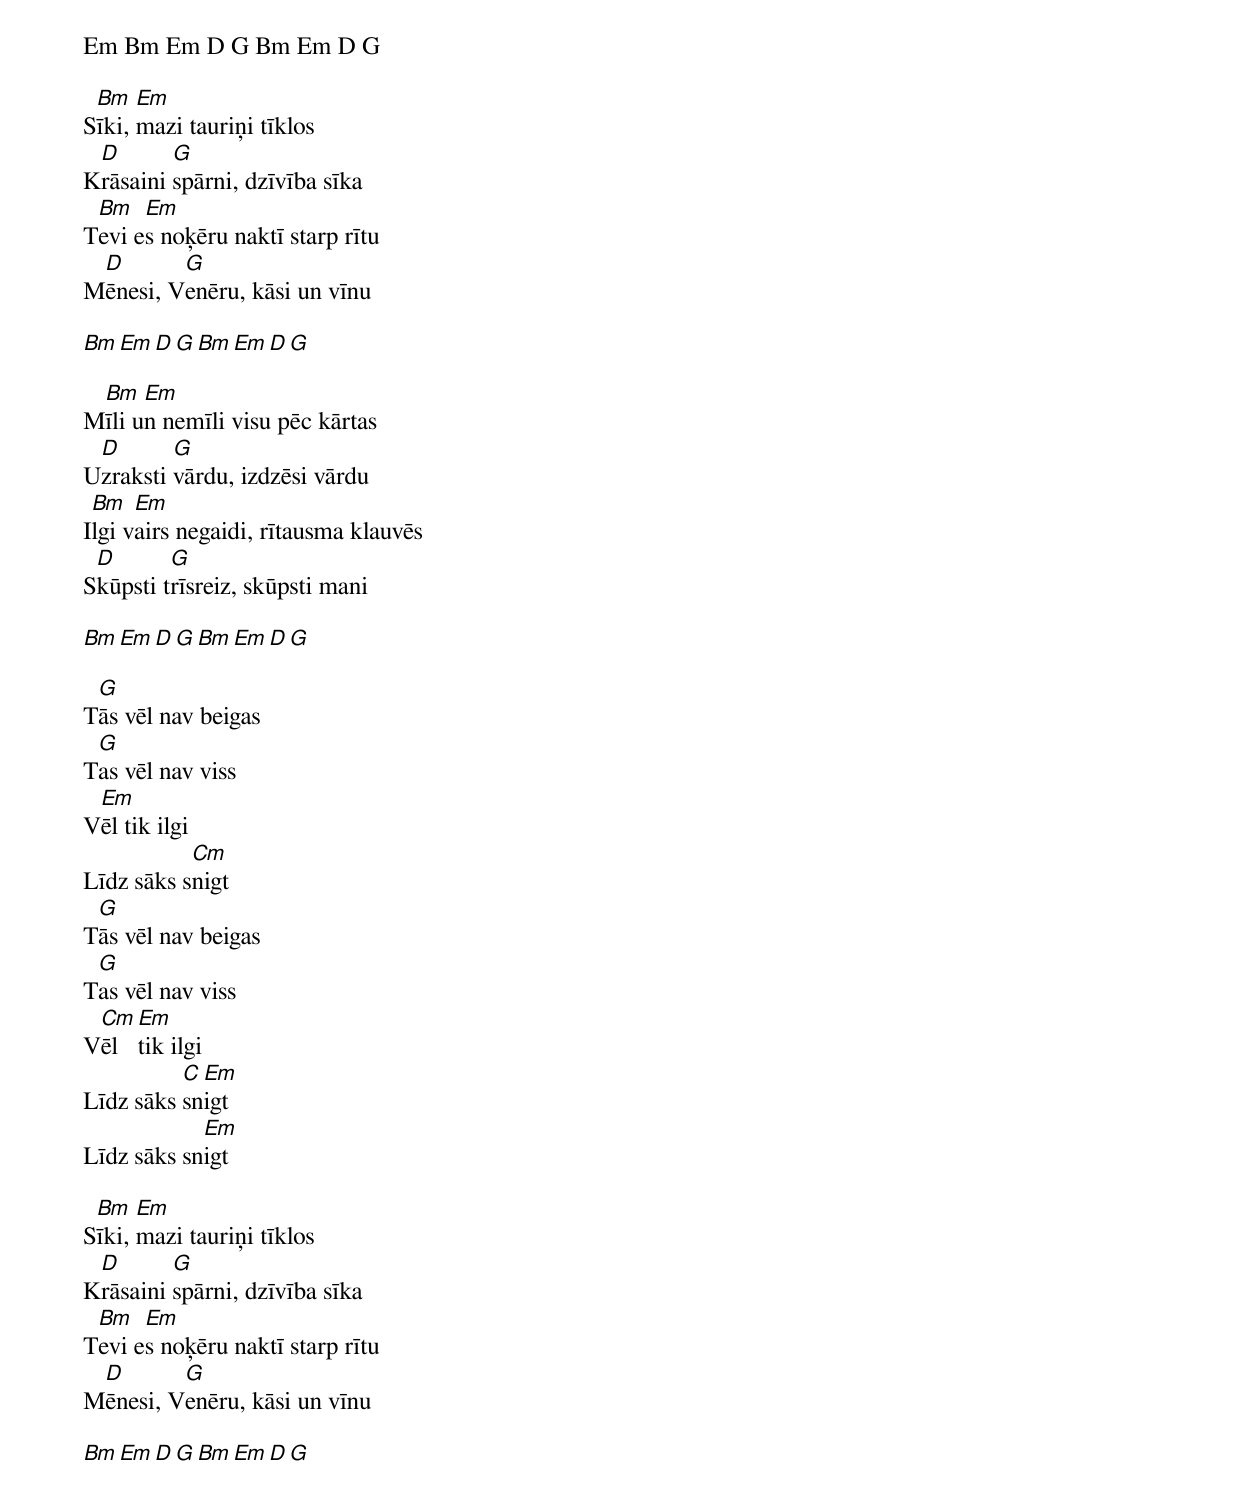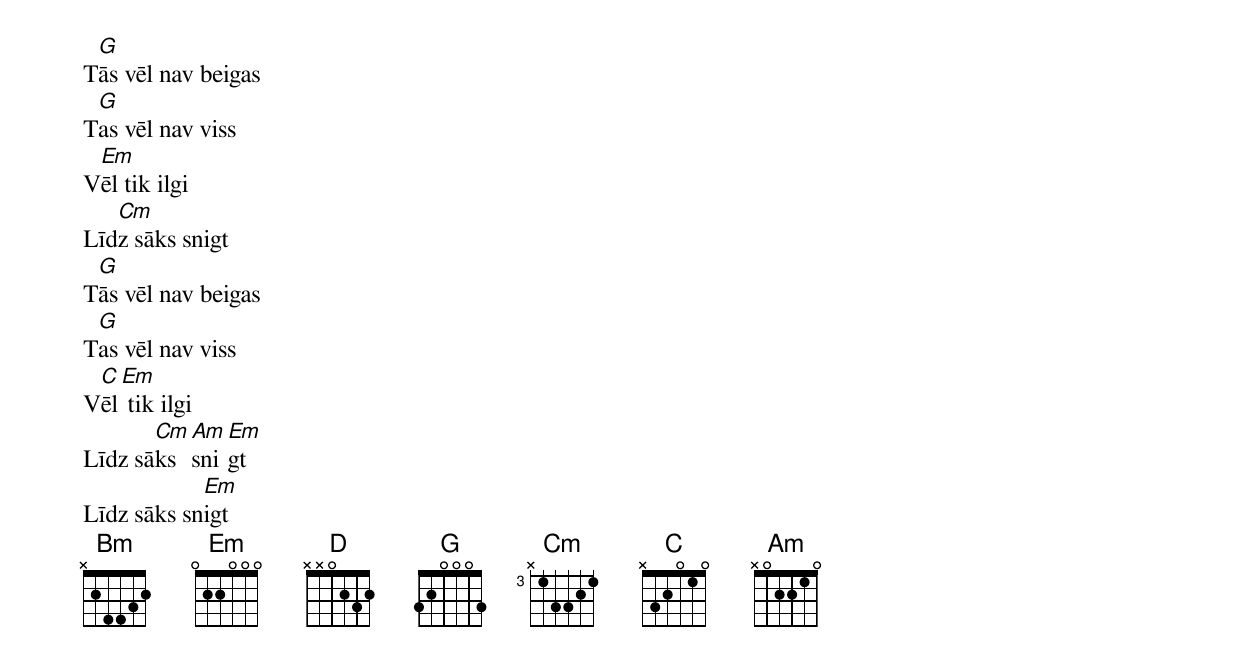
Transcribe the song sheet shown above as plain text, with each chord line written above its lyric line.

Em Bm Em D G Bm Em D G

 Bm   Em
Sīki, mazi tauriņi tīklos
 D       G
Krāsaini spārni, dzīvība sīka
 Bm   Em
Tevi es noķēru naktī starp rītu
 D       G
Mēnesi, Venēru, kāsi un vīnu

Bm Em D G Bm Em D G

 Bm   Em
Mīli un nemīli visu pēc kārtas
 D       G
Uzraksti vārdu, izdzēsi vārdu
 Bm   Em
Ilgi vairs negaidi, rītausma klauvēs
 D       G
Skūpsti trīsreiz, skūpsti mani

Bm Em D G Bm Em D G

 G
Tās vēl nav beigas
 G
Tas vēl nav viss
 Em
Vēl tik ilgi
           Cm
Līdz sāks snigt
 G
Tās vēl nav beigas
 G
Tas vēl nav viss
 Cm Em
Vēl tik ilgi
          C Em
Līdz sāks snigt
            Em
Līdz sāks snigt

 Bm   Em
Sīki, mazi tauriņi tīklos
 D       G
Krāsaini spārni, dzīvība sīka
 Bm   Em
Tevi es noķēru naktī starp rītu
 D       G
Mēnesi, Venēru, kāsi un vīnu

Bm Em D G Bm Em D G

 G
Tās vēl nav beigas
 G
Tas vēl nav viss
 Em
Vēl tik ilgi
   Cm
Līdz sāks snigt
 G
Tās vēl nav beigas
 G
Tas vēl nav viss
 C Em
Vēl tik ilgi
       Cm Am Em
Līdz sāks snigt
            Em
Līdz sāks snigt
